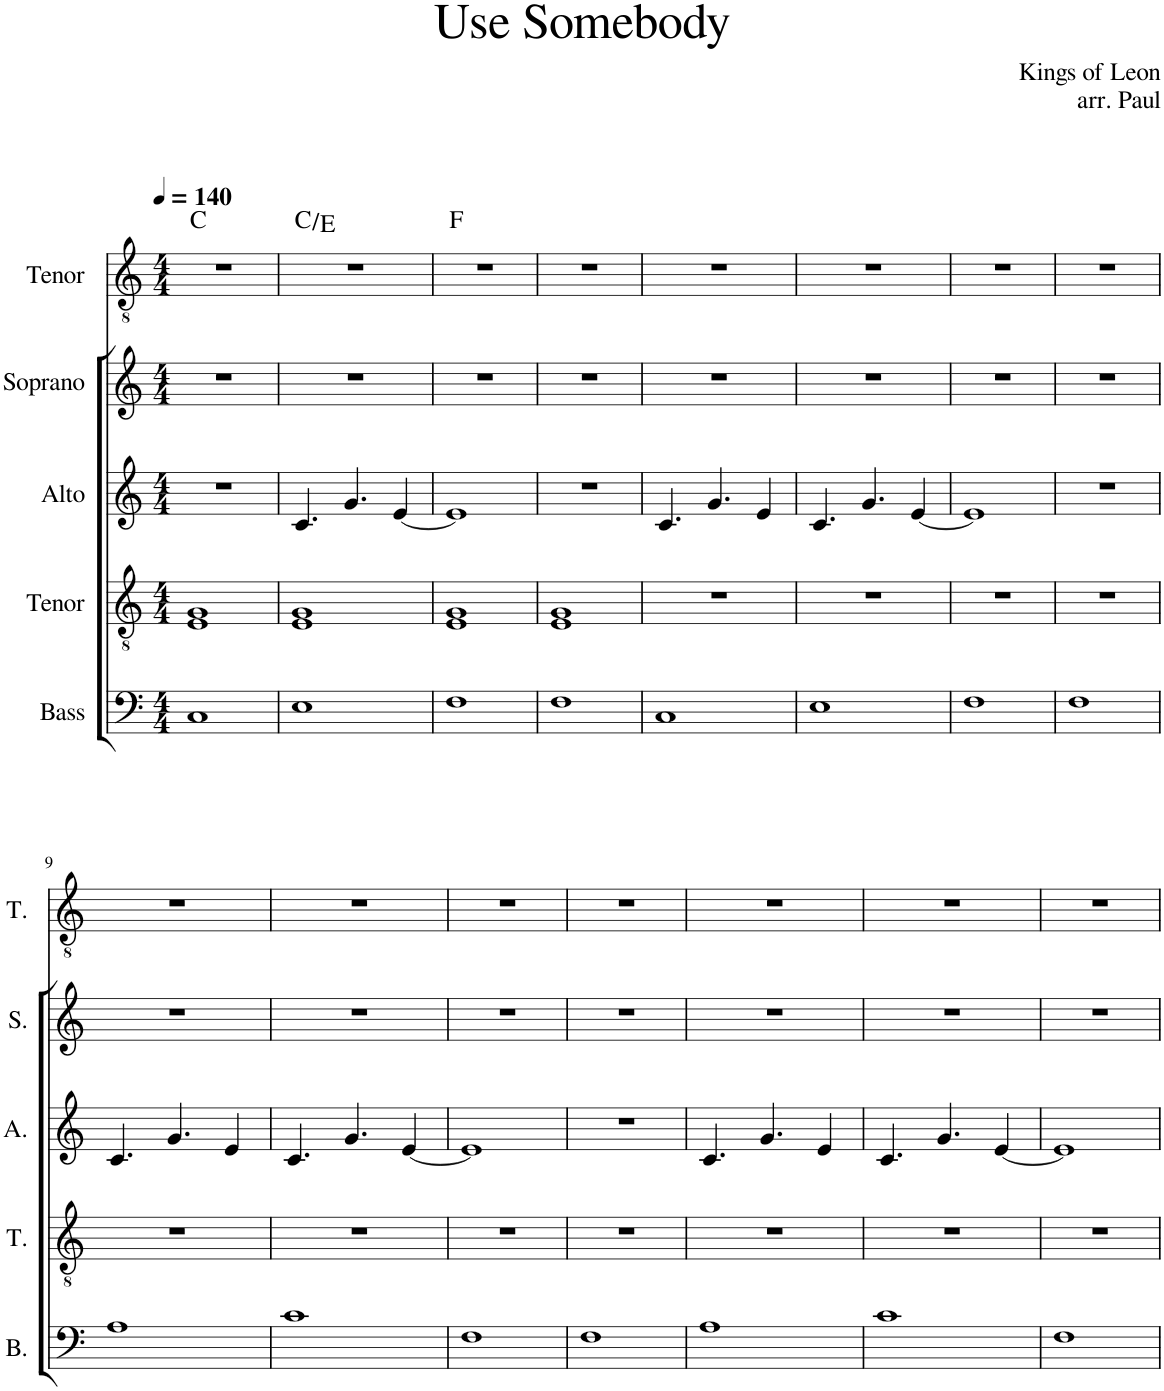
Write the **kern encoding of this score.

**kern	**kern	**kern	**kern	**kern	**harte
*part5	*part4	*part3	*part2	*part1	*part1
*staff5	*staff4	*staff3	*staff2	*staff1	*
*I"Bass	*I"Tenor	*I"Alto	*I"Soprano	*I"Tenor	*
*I'B.	*I'T.	*I'A.	*I'S.	*I'T.	*
*clefF4	*clefGv2	*clefG2	*clefG2	*clefGv2	*
*k[]	*k[]	*k[]	*k[]	*k[]	*
*M4/4	*M4/4	*M4/4	*M4/4	*M4/4	*
*MM140	*MM140	*MM140	*MM140	*MM140	*
=1	=1	=1	=1	=1	=1
1C	1E 1G	1r	1r	1r	C:maj
=2	=2	=2	=2	=2	=2
1E	1E 1G	4.c/	1r	1r	C:maj/3
.	.	4.g/	.	.	.
.	.	[4e/	.	.	.
=3	=3	=3	=3	=3	=3
1F	1E 1G	1e]	1r	1r	F:maj
=4	=4	=4	=4	=4	=4
1F	1E 1G	1r	1r	1r	.
=5	=5	=5	=5	=5	=5
1C	1r	4.c/	1r	1r	.
.	.	4.g/	.	.	.
.	.	4e/	.	.	.
=6	=6	=6	=6	=6	=6
1E	1r	4.c/	1r	1r	.
.	.	4.g/	.	.	.
.	.	[4e/	.	.	.
=7	=7	=7	=7	=7	=7
1F	1r	1e]	1r	1r	.
=8	=8	=8	=8	=8	=8
1F	1r	1r	1r	1r	.
!!LO:LB:g=z
=9	=9	=9	=9	=9	=9
1A	1r	4.c/	1r	1r	.
.	.	4.g/	.	.	.
.	.	4e/	.	.	.
=10	=10	=10	=10	=10	=10
1c	1r	4.c/	1r	1r	.
.	.	4.g/	.	.	.
.	.	[4e/	.	.	.
=11	=11	=11	=11	=11	=11
1F	1r	1e]	1r	1r	.
=12	=12	=12	=12	=12	=12
1F	1r	1r	1r	1r	.
=13	=13	=13	=13	=13	=13
1A	1r	4.c/	1r	1r	.
.	.	4.g/	.	.	.
.	.	4e/	.	.	.
=14	=14	=14	=14	=14	=14
1c	1r	4.c/	1r	1r	.
.	.	4.g/	.	.	.
.	.	[4e/	.	.	.
=15	=15	=15	=15	=15	=15
1F	1r	1e]	1r	1r	.
=	=	=	=	=	=
*-	*-	*-	*-	*-	*-
